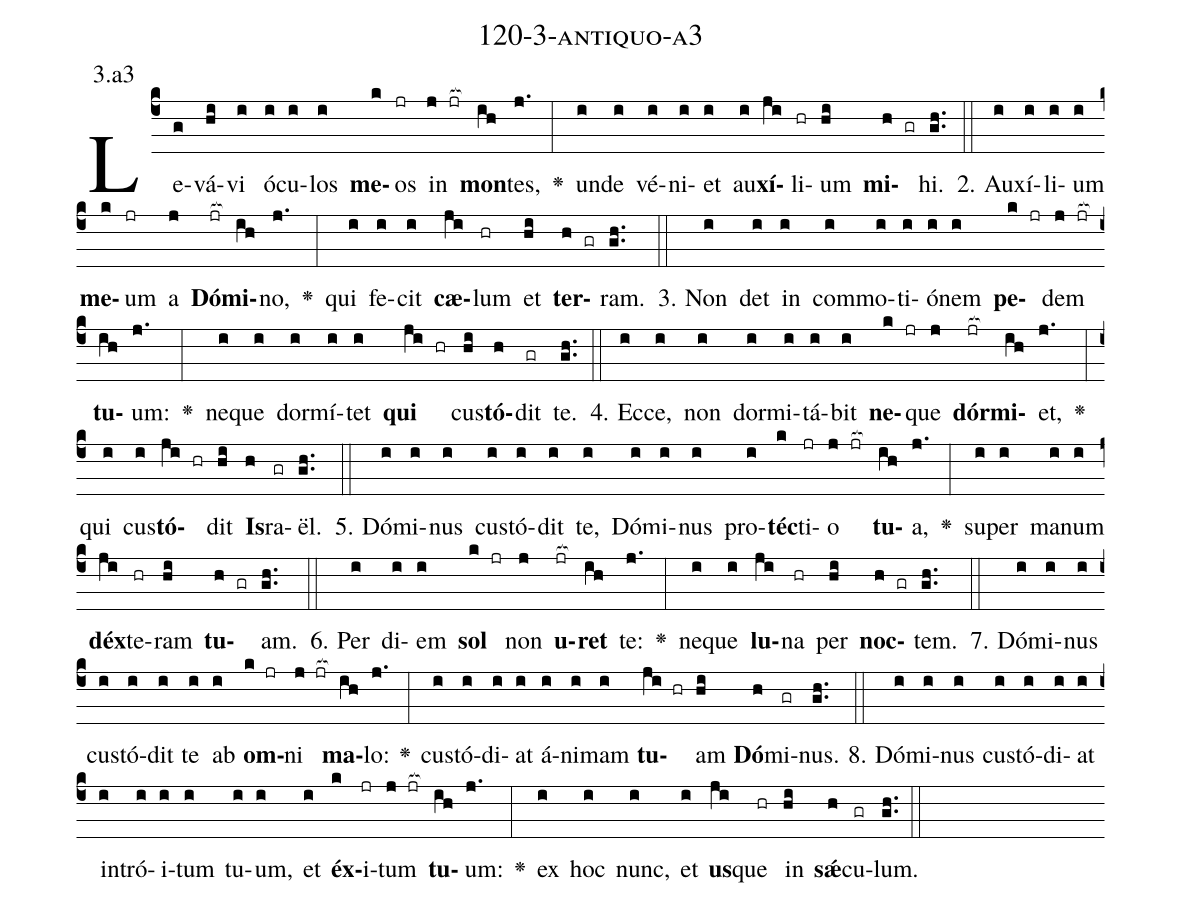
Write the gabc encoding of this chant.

name: 120-3-antiquo-a3;
annotation: 3.a3;
%%
(c4)Le(g)vá(hi)vi(i) ó(i)cu(i)los(i) <b>me</b>(k)os(jr) in(j jr[ocb:1{]) <b>mon</b>(ih[ocb:0}])tes,(j.) <v>\greheightstar</v>(:) un(i)de(i) vé(i)ni(i)et(i) au(i)<b>xí</b>(ji)li(hr)um(hi) <b>mi</b>(h gr)hi.(gh..) (::)
2. Au(i)xí(i)li(i)um(i) <b>me</b>(k)um(jr) a(j) <b>Dó</b>(jr[ocb:1{])<b>mi</b>(ih[ocb:0}])no,(j.) <v>\greheightstar</v>(:) qui(i) fe(i)cit(i) <b>cæ</b>(ji)lum(hr) et(hi) <b>ter</b>(h gr)ram.(gh..) (::)
3. Non(i) det(i) in(i) com(i)mo(i)ti(i)ó(i)nem(i) <b>pe</b>(k jr)dem(j jr[ocb:1{]) <b>tu</b>(ih[ocb:0}])um:(j.) <v>\greheightstar</v>(:) ne(i)que(i) dor(i)mí(i)tet(i) <b>qui</b>(ji hr) cus(hi)<b>tó</b>(h)dit(gr) te.(gh..) (::)
4. Ec(i)ce,(i) non(i) dor(i)mi(i)tá(i)bit(i) <b>ne</b>(k jr)que(j) <b>dór</b>(jr[ocb:1{])<b>mi</b>(ih[ocb:0}])et,(j.) <v>\greheightstar</v>(:) qui(i) cus(i)<b>tó</b>(ji hr)dit(hi) <b>Is</b>(h)ra(gr)ël.(gh..) (::)
5. Dó(i)mi(i)nus(i) cus(i)tó(i)dit(i) te,(i) Dó(i)mi(i)nus(i) pro(i)<b>téc</b>(k)ti(jr)o(j jr[ocb:1{]) <b>tu</b>(ih[ocb:0}])a,(j.) <v>\greheightstar</v>(:) su(i)per(i) ma(i)num(i) <b>déx</b>(ji)te(hr)ram(hi) <b>tu</b>(h gr)am.(gh..) (::)
6. Per(i) di(i)em(i) <b>sol</b>(k jr) non(j) <b>u</b>(jr[ocb:1{])<b>ret</b>(ih[ocb:0}]) te:(j.) <v>\greheightstar</v>(:) ne(i)que(i) <b>lu</b>(ji)na(hr) per(hi) <b>noc</b>(h gr)tem.(gh..) (::)
7. Dó(i)mi(i)nus(i) cus(i)tó(i)dit(i) te(i) ab(i) <b>om</b>(k jr)ni(j jr[ocb:1{]) <b>ma</b>(ih[ocb:0}])lo:(j.) <v>\greheightstar</v>(:) cus(i)tó(i)di(i)at(i) á(i)ni(i)mam(i) <b>tu</b>(ji hr)am(hi) <b>Dó</b>(h)mi(gr)nus.(gh..) (::)
8. Dó(i)mi(i)nus(i) cus(i)tó(i)di(i)at(i) in(i)tró(i)i(i)tum(i) tu(i)um,(i) et(i) <b>éx</b>(k)i(jr)tum(j jr[ocb:1{]) <b>tu</b>(ih[ocb:0}])um:(j.) <v>\greheightstar</v>(:) ex(i) hoc(i) nunc,(i) et(i) <b>us</b>(ji)que(hr) in(hi) <b>sǽ</b>(h)cu(gr)lum.(gh..) (::)
